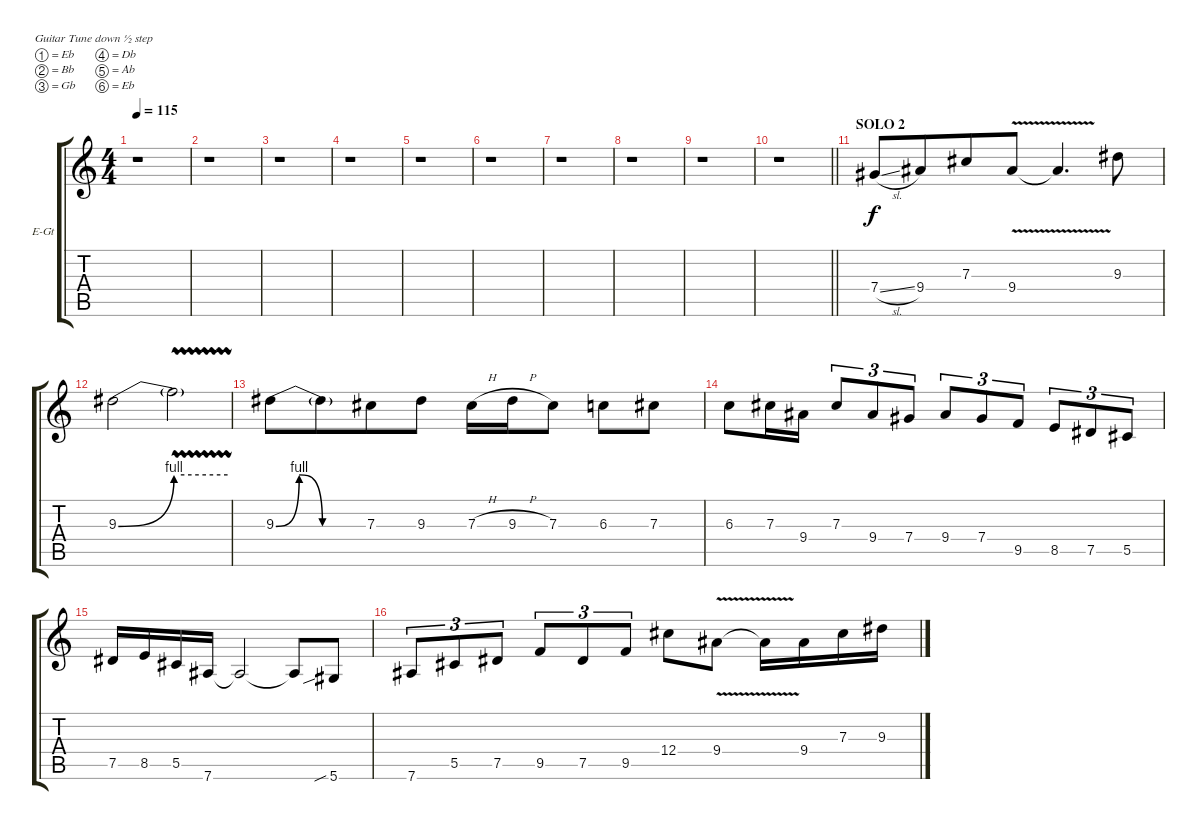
\bracketExtendMode groupsimilarinstruments
\firstSystemTrackNameOrientation horizontal
\otherSystemsTrackNameOrientation horizontal
\track ("Gtr - Solo" "E-Gt") {instrument overdrivenguitar}
\staff {score tabs}
\tuning (Eb4 Bb3 Gb3 Db3 Ab2 Eb2)
\voice
\ts (4 4)
\tempo 115
\clef g2
\ks aminor
r.1{dy f} |
r.1 |
r.1 |
r.1 |
r.1 |
r.1 |
r.1 |
r.1 |
r.1 |
\barLineRight lightlight
r.1 |
\section ("" "SOLO 2")
7.4{sl}.8 9.4.8{beam merge} 7.3.8 9.4{v}.8 9.4{v t}.4{d} 9.3.8 |
9.3{be (bend 0 0 60 4)}.2 9.3{be (hold 0 4 60 4) vw t}.2 |
9.3{be (bendrelease 0 0 30 4 30 4 60 0)}.8 9.3{be (hold 0 0 60 0) t}.8{beam merge} 7.3.8 9.3.8 7.3{h}.16 9.3{h}.16 7.3.8 6.3.8 7.3.8 |
6.3.8 7.3.16 9.4.16 7.3.8{tu (3 2)} 9.4.8{tu (3 2)} 7.4.8{tu (3 2)} 9.4.8{tu (3 2)} 7.4.8{tu (3 2)} 9.5.8{tu (3 2)} 8.5.8{tu (3 2)} 7.5.8{tu (3 2)} 5.5.8{tu (3 2)} |
7.5.16 8.5.16 5.5.16 7.6.16 7.6{t}.2 7.6{t}.8 5.6{sib}.8 |
7.6.8{tu (3 2)} 5.5.8{tu (3 2)} 7.5.8{tu (3 2)} 9.5.8{tu (3 2)} 7.5.8{tu (3 2)} 9.5.8{tu (3 2)} 12.4.8 9.4{v}.8 9.4{v t}.16 9.4.16 7.3.16 9.3.16
\voice
\clef g2
\ottava regular
\simile none
\ks aminor
r.1{dy mf} |
r.1 |
r.1 |
r.1 |
r.1 |
r.1 |
r.1 |
r.1 |
r.1 |
\barLineRight lightlight
|
|
|
|
|
|
